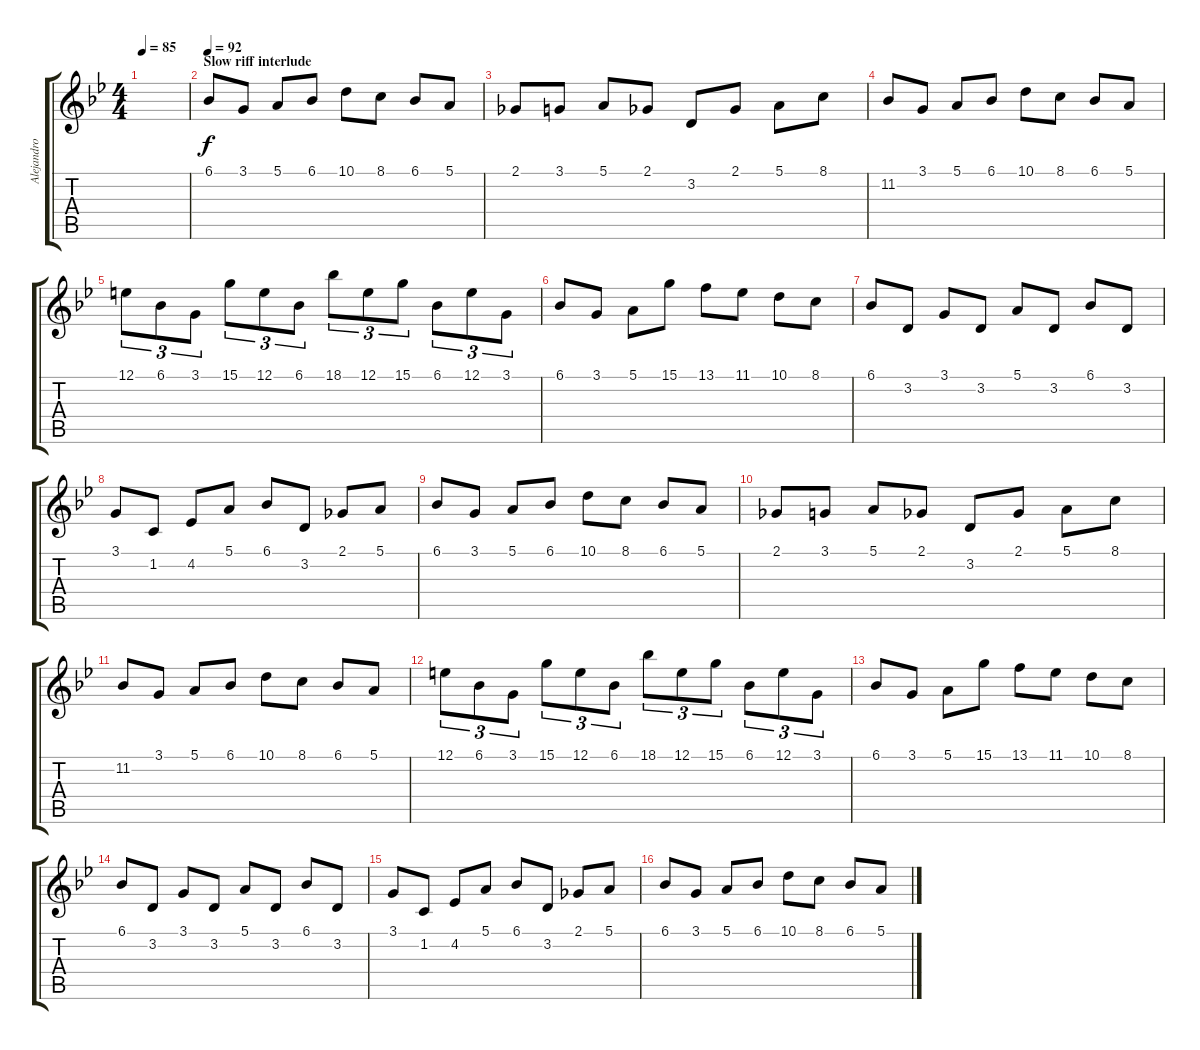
\track ("Alejandro (Kb/Piano)" "Alejandro ") {instrument lead2sawtooth}
\staff {score tabs}
\tuning (E4 B3 G3 D3 A2 E2) {hide}
\ts (4 4)
\tempo 85
\clef g2
\ks gminor
|
\section ("" "Slow riff interlude")
\tempo 92
6.1.8{volume 13 balance 16 instrument acousticgrandpiano} 3.1.8 5.1.8 6.1.8 10.1.8 8.1.8 6.1.8 5.1.8 |
2.1.8 3.1.8 5.1.8 2.1.8 3.2.8 2.1.8 5.1.8 8.1.8 |
11.2.8 3.1.8 5.1.8 6.1.8 10.1.8 8.1.8 6.1.8 5.1.8 |
12.1.8{tu (3 2)} 6.1.8{tu (3 2)} 3.1.8{tu (3 2)} 15.1.8{tu (3 2)} 12.1.8{tu (3 2)} 6.1.8{tu (3 2)} 18.1.8{tu (3 2)} 12.1.8{tu (3 2)} 15.1.8{tu (3 2)} 6.1.8{tu (3 2)} 12.1.8{tu (3 2)} 3.1.8{tu (3 2)} |
6.1.8 3.1.8 5.1.8 15.1.8 13.1.8 11.1.8 10.1.8 8.1.8 |
6.1.8 3.2.8 3.1.8 3.2.8 5.1.8 3.2.8 6.1.8 3.2.8 |
3.1.8 1.2.8 4.2.8 5.1.8 6.1.8 3.2.8 2.1.8 5.1.8 |
6.1.8 3.1.8 5.1.8 6.1.8 10.1.8 8.1.8 6.1.8 5.1.8 |
2.1.8 3.1.8 5.1.8 2.1.8 3.2.8 2.1.8 5.1.8 8.1.8 |
11.2.8 3.1.8 5.1.8 6.1.8 10.1.8 8.1.8 6.1.8 5.1.8 |
12.1.8{tu (3 2)} 6.1.8{tu (3 2)} 3.1.8{tu (3 2)} 15.1.8{tu (3 2)} 12.1.8{tu (3 2)} 6.1.8{tu (3 2)} 18.1.8{tu (3 2)} 12.1.8{tu (3 2)} 15.1.8{tu (3 2)} 6.1.8{tu (3 2)} 12.1.8{tu (3 2)} 3.1.8{tu (3 2)} |
6.1.8 3.1.8 5.1.8 15.1.8 13.1.8 11.1.8 10.1.8 8.1.8 |
6.1.8 3.2.8 3.1.8 3.2.8 5.1.8 3.2.8 6.1.8 3.2.8 |
3.1.8 1.2.8 4.2.8 5.1.8 6.1.8 3.2.8 2.1.8 5.1.8 |
6.1.8 3.1.8 5.1.8 6.1.8 10.1.8 8.1.8 6.1.8 5.1.8
